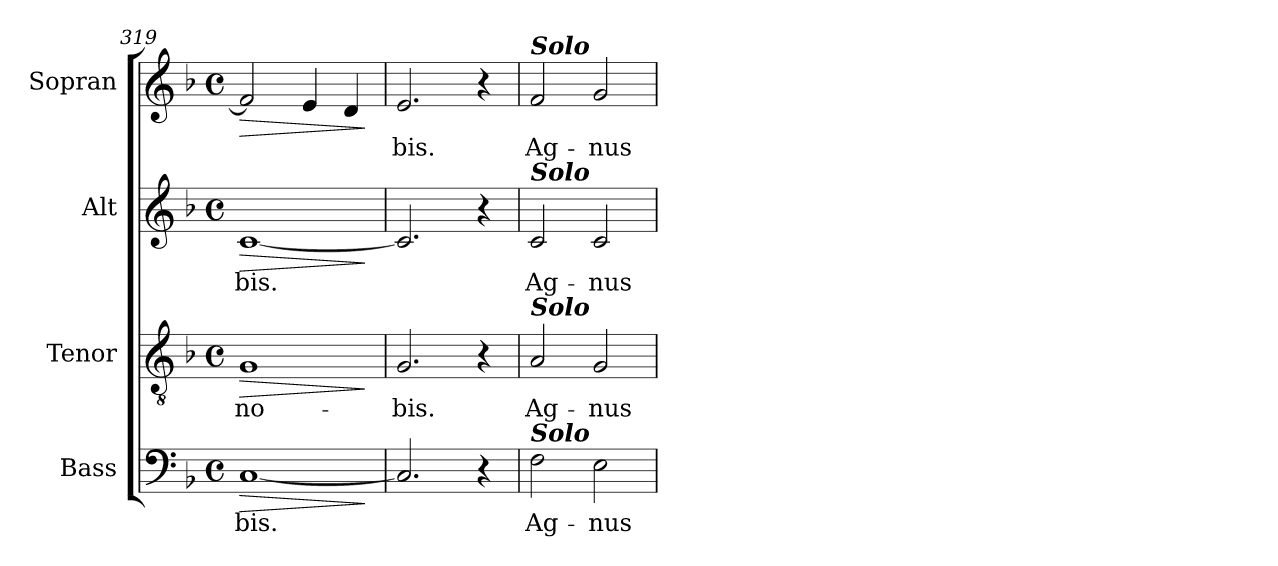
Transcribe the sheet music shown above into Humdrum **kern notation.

**kern	**text	**dynam	**kern	**text	**dynam	**kern	**text	**dynam	**kern	**text	**dynam
*part4	*part4	*part4	*part3	*part3	*part3	*part2	*part2	*part2	*part1	*part1	*part1
*staff4	*staff4	*staff4	*staff3	*staff3	*staff3	*staff2	*staff2	*staff2	*staff1	*staff1	*staff1
*I"Bass	*	*	*I"Tenor	*	*	*I"Alt	*	*	*I"Sopran	*	*
*I'B.	*	*	*I'T.	*	*	*I'A.	*	*	*I'S.	*	*
*clefF4	*	*	*clefGv2	*	*	*clefG2	*	*	*clefG2	*	*
*k[b-]	*	*	*k[b-]	*	*	*k[b-]	*	*	*k[b-]	*	*
*F:	*	*	*F:	*	*	*F:	*	*	*F:	*	*
*M4/4	*	*	*M4/4	*	*	*M4/4	*	*	*M4/4	*	*
*met(c)	*	*	*met(c)	*	*	*met(c)	*	*	*met(c)	*	*
=319	=319	=319	=319	=319	=319	=319	=319	=319	=319	=319	=319
!	!LO:LY:b	!LO:HP:b	!	!LO:LY:b	!LO:HP:b	!	!LO:LY:b	!LO:HP:b	!	!	!LO:HP:b
[1C	-bis.	>	1G	no-	>	[1c	-bis.	>	2f/]	.	>
.	.	.	.	.	.	.	.	.	4e/	.	.
.	.	.	.	.	.	.	.	.	4d/	.	.
.	.	]	.	.	]	.	.	]	.	.	]
!!LO:LB:g=z
=320	=320	=320	=320	=320	=320	=320	=320	=320	=320	=320	=320
!	!	!	!	!LO:LY:b	!	!	!	!	!	!LO:LY:b	!
2.C/]	.	.	2.G/	-bis.	.	2.c/]	.	.	2.e/	-bis.	.
4r	.	.	4r	.	.	4r	.	.	4r	.	.
=321	=321	=321	=321	=321	=321	=321	=321	=321	=321	=321	=321
!	!	!	!	!	!	!	!	!	!LO:TX:a:Bi:t=Solo	!	!
!	!	!	!	!	!	!LO:TX:a:Bi:t=Solo	!	!	!	!	!
!	!	!	!LO:TX:a:Bi:t=Solo	!	!	!	!	!	!	!	!
!LO:TX:a:Bi:t=Solo	!	!	!	!	!	!	!	!	!	!	!
!	!LO:LY:b	!	!	!LO:LY:b	!	!	!LO:LY:b	!	!	!LO:LY:b	!
2F\	Ag-	.	2A/	Ag-	.	2c/	Ag-	.	2f/	Ag-	.
!	!LO:LY:b	!	!	!LO:LY:b	!	!	!LO:LY:b	!	!	!LO:LY:b	!
2E\	-nus	.	2G/	-nus	.	2c/	-nus	.	2g/	-nus	.
=	=	=	=	=	=	=	=	=	=	=	=
*-	*-	*-	*-	*-	*-	*-	*-	*-	*-	*-	*-
